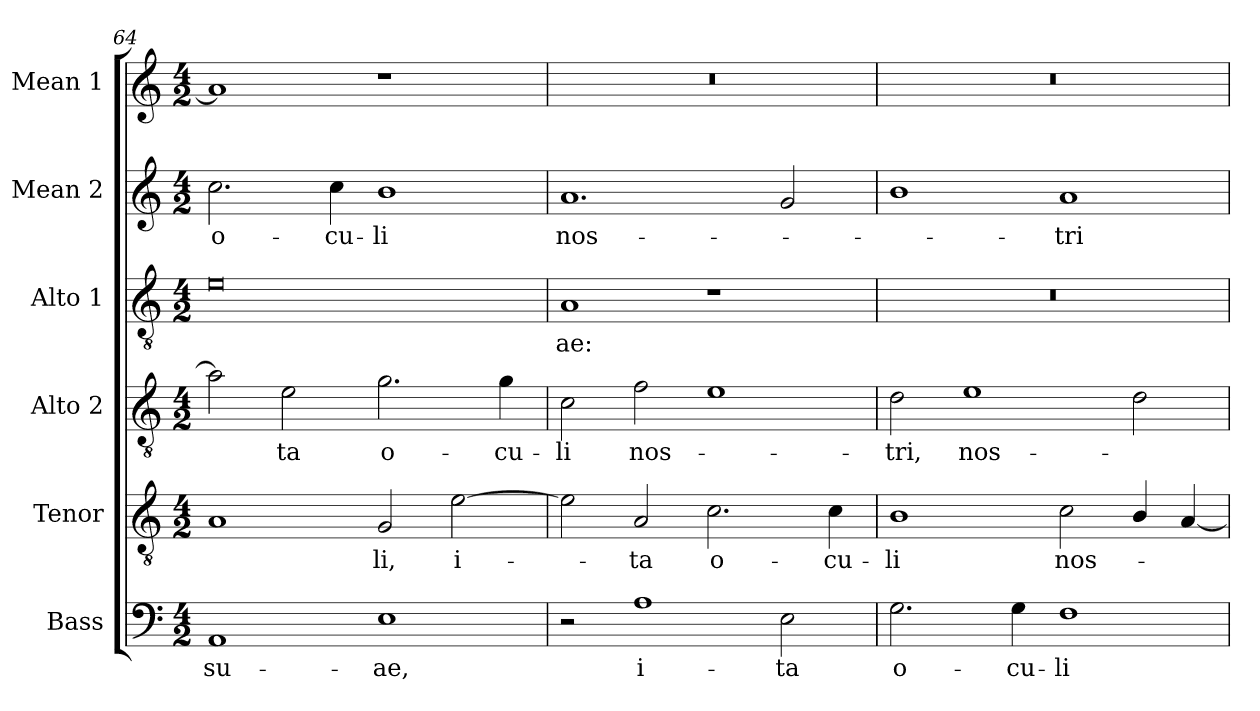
**kern	**text	**kern	**text	**kern	**text	**kern	**text	**kern	**text	**kern
*part6	*part6	*part5	*part5	*part4	*part4	*part3	*part3	*part2	*part2	*part1
*staff6	*staff6	*staff5	*staff5	*staff4	*staff4	*staff3	*staff3	*staff2	*staff2	*staff1
*I"Bass	*	*I"Tenor	*	*I"Alto 2	*	*I"Alto 1	*	*I"Mean 2	*	*I"Mean 1
*I'B.	*	*I'T.	*	*I'A2.	*	*I'A1	*	*I'M2.	*	*I'M1.
*clefF4	*	*clefGv2	*	*clefGv2	*	*clefGv2	*	*clefG2	*	*clefG2
*	*	*ITrd7c12	*	*ITrd7c12	*	*ITrd7c12	*	*	*	*
*k[]	*	*k[]	*	*k[]	*	*k[]	*	*k[]	*	*k[]
*a:	*	*a:	*	*a:	*	*a:	*	*a:	*	*a:
*M4/2	*	*M4/2	*	*M4/2	*	*M4/2	*	*M4/2	*	*M4/2
=64	=64	=64	=64	=64	=64	=64	=64	=64	=64	=64
!	!LO:LY:b:color=#000000	!	!	!	!	!	!	!	!	!
!	!	!	!	!	!	!	!	!	!LO:LY:b:color=#000000	!
1AAi	su-	1AAi	.	2Ai\]	.	0Ei	.	2.cci\	o-	1ai]
!	!	!	!	!	!LO:LY:b:color=#000000	!	!	!	!	!
.	.	.	.	2Ei\	-ta	.	.	.	.	.
!	!	!	!	!	!	!	!	!	!LO:LY:b:color=#000000	!
.	.	.	.	.	.	.	.	4cci\	-cu-	.
!	!LO:LY:b:color=#000000	!	!	!	!	!	!	!	!	!
!	!	!	!LO:LY:b:color=#000000	!	!	!	!	!	!	!
!	!	!	!	!	!LO:LY:b:color=#000000	!	!	!	!	!
!	!	!	!	!	!	!	!	!	!LO:LY:b:color=#000000	!
1Ei	-ae,	2GGi/	-li,	2.Gi\	o-	.	.	1bi	-li	1r
!	!	!	!LO:LY:b:color=#000000	!	!	!	!	!	!	!
.	.	[>2Ei\	i-	.	.	.	.	.	.	.
!	!	!	!	!	!LO:LY:b:color=#000000	!	!	!	!	!
.	.	.	.	4Gi\	-cu-	.	.	.	.	.
=65	=65	=65	=65	=65	=65	=65	=65	=65	=65	=65
!	!	!	!	!	!LO:LY:b:color=#000000	!	!	!	!	!
!	!	!	!	!	!	!	!LO:LY:b:color=#000000	!	!	!
!	!	!	!	!	!	!	!	!	!LO:LY:b:color=#000000	!LO:N:vis=1
2r	.	2Ei\]	.	2Ci\	-li	1AAi	-ae:	1.ai	nos-	0r
!	!LO:LY:b:color=#000000	!	!	!	!	!	!	!	!	!
!	!	!	!LO:LY:b:color=#000000	!	!	!	!	!	!	!
!	!	!	!	!	!LO:LY:b:color=#000000	!	!	!	!	!
1Ai	i-	2AAi/	-ta	2Fi\	nos-	.	.	.	.	.
!	!	!	!LO:LY:b:color=#000000	!	!	!	!	!	!	!
.	.	2.Ci\	o-	1Ei	.	1r	.	.	.	.
!	!LO:LY:b:color=#000000	!	!	!	!	!	!	!	!	!
2Ei\	-ta	.	.	.	.	.	.	2gi/	.	.
!	!	!	!LO:LY:b:color=#000000	!	!	!	!	!	!	!
.	.	4Ci\	-cu-	.	.	.	.	.	.	.
!!LO:LB:g=z
=66	=66	=66	=66	=66	=66	=66	=66	=66	=66	=66
!	!LO:LY:b:color=#000000	!	!	!	!	!	!	!	!	!
!	!	!	!LO:LY:b:color=#000000	!	!	!	!	!	!	!
!	!	!	!	!	!LO:LY:b:color=#000000	!LO:N:vis=1	!	!	!	!LO:N:vis=1
2.Gi\	o-	1BBi	-li	2Di\	-tri,	0r	.	1bi	.	0r
!	!	!	!	!	!LO:LY:b:color=#000000	!	!	!	!	!
.	.	.	.	1Ei	nos-	.	.	.	.	.
!	!LO:LY:b:color=#000000	!	!	!	!	!	!	!	!	!
4Gi\	-cu-	.	.	.	.	.	.	.	.	.
!	!LO:LY:b:color=#000000	!	!	!	!	!	!	!	!	!
!	!	!	!LO:LY:b:color=#000000	!	!	!	!	!	!	!
!	!	!	!	!	!	!	!	!	!LO:LY:b:color=#000000	!
1Fi	-li	2Ci\	nos-	.	.	.	.	1ai	-tri	.
.	.	4BBi/	.	2Di\	.	.	.	.	.	.
.	.	[<4AAi/	.	.	.	.	.	.	.	.
=	=	=	=	=	=	=	=	=	=	=
*-	*-	*-	*-	*-	*-	*-	*-	*-	*-	*-
